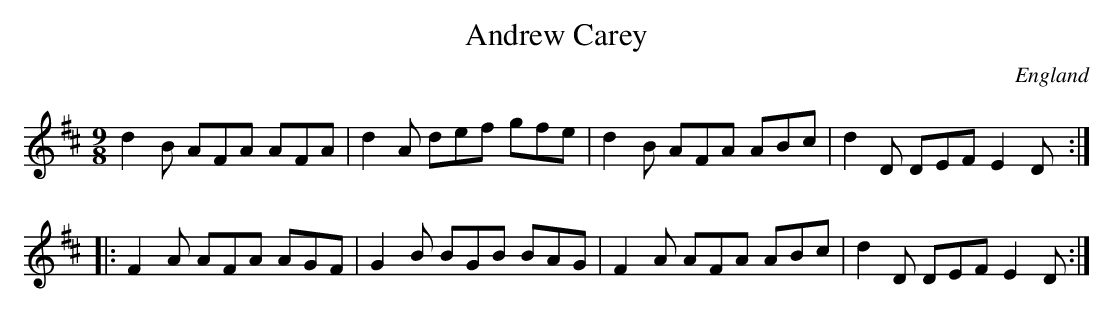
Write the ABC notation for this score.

X:1
T:Andrew Carey
M:9/8
O:England
K:D
d2B AFA AFA| d2A def gfe| d2B AFA ABc| d2D DEF E2D::
F2A AFA AGF| G2B BGB BAG| F2A AFA ABc| d2D DEF E2D:|
